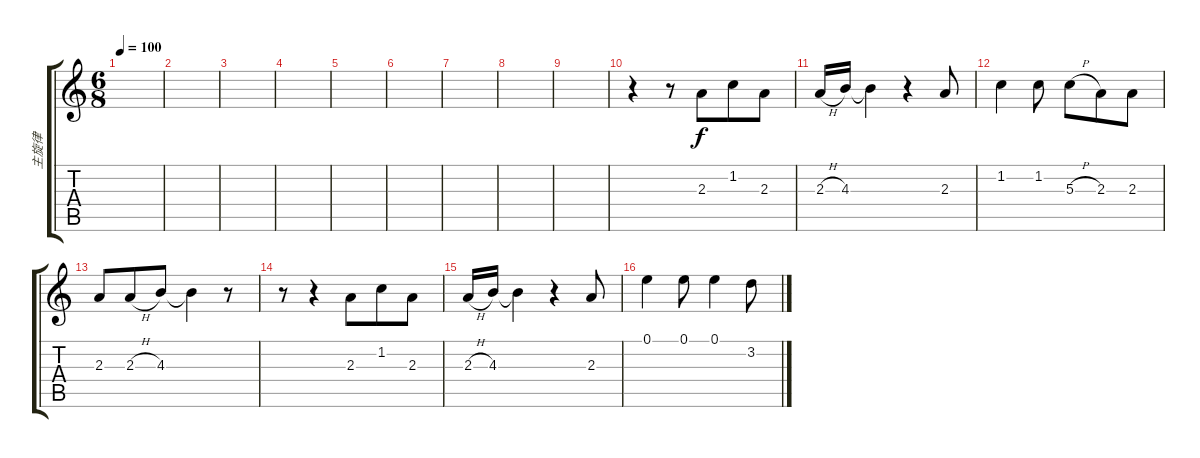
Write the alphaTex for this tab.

\track ("主旋律" "主旋律") {instrument acousticguitarnylon}
\staff {score tabs}
\tuning (E4 B3 G3 D3 A2 E2) {hide}
\ts (6 8)
\tempo 100
\clef g2
\ks c
|
|
|
|
|
|
|
|
|
r.4 r.8 2.3.8 1.2.8 2.3.8 |
2.3{h}.16 4.3.16 4.3{t}.4 r.4 2.3.8 |
1.2.4 1.2.8 5.3{h}.8 2.3.8 2.3.8 |
2.3.8 2.3{h}.8 4.3.8 4.3{t}.4 r.8 |
r.8 r.4 2.3.8 1.2.8 2.3.8 |
2.3{h}.16 4.3.16 4.3{t}.4 r.4 2.3.8 |
0.1.4 0.1.8 0.1.4 3.2.8
